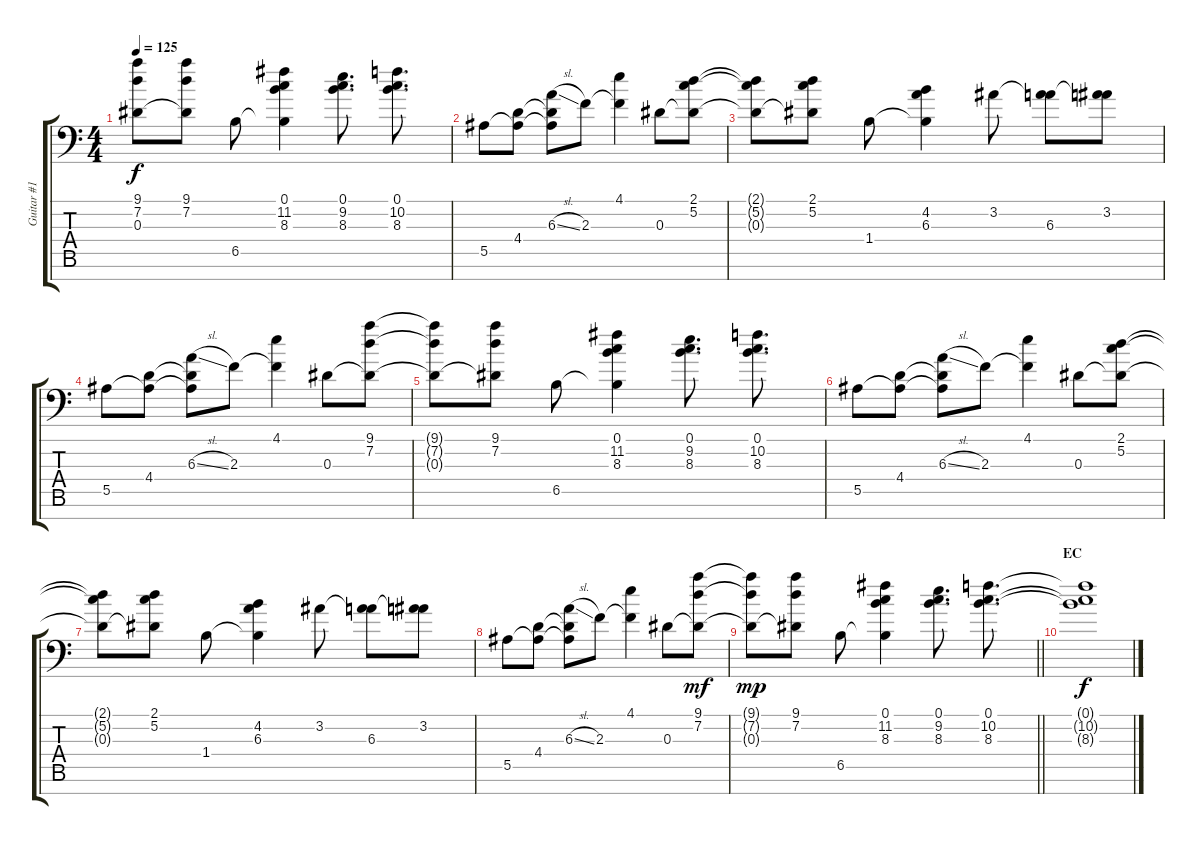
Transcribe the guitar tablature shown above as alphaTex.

\track ("Guitar #1" "Guitar #1") {instrument distortionguitar}
\staff {score tabs}
\tuning (C4 G3 Eb3 Bb2 F2 C2 G1) {hide}
\ts (4 4)
\tempo 125
\clef f4
\ks c
(9.1{t} 7.2{t} 0.3{t}).8{dy f} (9.1 7.2 0.3{t}).8 6.5.8 (0.1 11.2 8.3 6.5{t}).4 (0.1 9.2 8.3).8{d} (0.1 10.2 8.3).8{d} |
5.5.8 (4.4 5.5{t}).8 (6.3{sl} 4.4{t} 5.5{t}).8 2.3.8 (4.1 2.3{t}).4 0.3.8 (2.1 5.2 0.3{t}).8 |
(2.1{t} 5.2{t} 0.3{t}).8 (2.1 5.2 0.3{t}).8 1.4.8 (4.2 6.3 1.4{t}).4 3.2.8 (3.2{t} 6.3).8 (3.2 6.3{t}).8 |
5.5.8 (4.4 5.5{t}).8 (6.3{sl} 4.4{t} 5.5{t}).8 2.3.8 (4.1 2.3{t}).4 0.3.8 (9.1 7.2 0.3{t}).8 |
(9.1{t} 7.2{t} 0.3{t}).8 (9.1 7.2 0.3{t}).8 6.5.8 (0.1 11.2 8.3 6.5{t}).4 (0.1 9.2 8.3).8{d} (0.1 10.2 8.3).8{d} |
5.5.8 (4.4 5.5{t}).8 (6.3{sl} 4.4{t} 5.5{t}).8 2.3.8 (4.1 2.3{t}).4 0.3.8 (2.1 5.2 0.3{t}).8 |
(2.1{t} 5.2{t} 0.3{t}).8 (2.1 5.2 0.3{t}).8 1.4.8 (4.2 6.3 1.4{t}).4 3.2.8 (3.2{t} 6.3).8 (3.2 6.3{t}).8 |
5.5.8 (4.4 5.5{t}).8 (6.3{sl} 4.4{t} 5.5{t}).8 2.3.8 (4.1 2.3{t}).4 0.3.8 (9.1 7.2 0.3{t}).8{dy mf} |
\barLineRight lightlight
(9.1{t} 7.2{t} 0.3{t}).8{dy mp} (9.1 7.2 0.3{t}).8 6.5.8 (0.1 11.2 8.3 6.5{t}).4 (0.1 9.2 8.3).8{d} (0.1 10.2 8.3).8{d} |
\section ("" "EC")
(0.1{t} 10.2{t} 8.3{t}).1{dy f}
